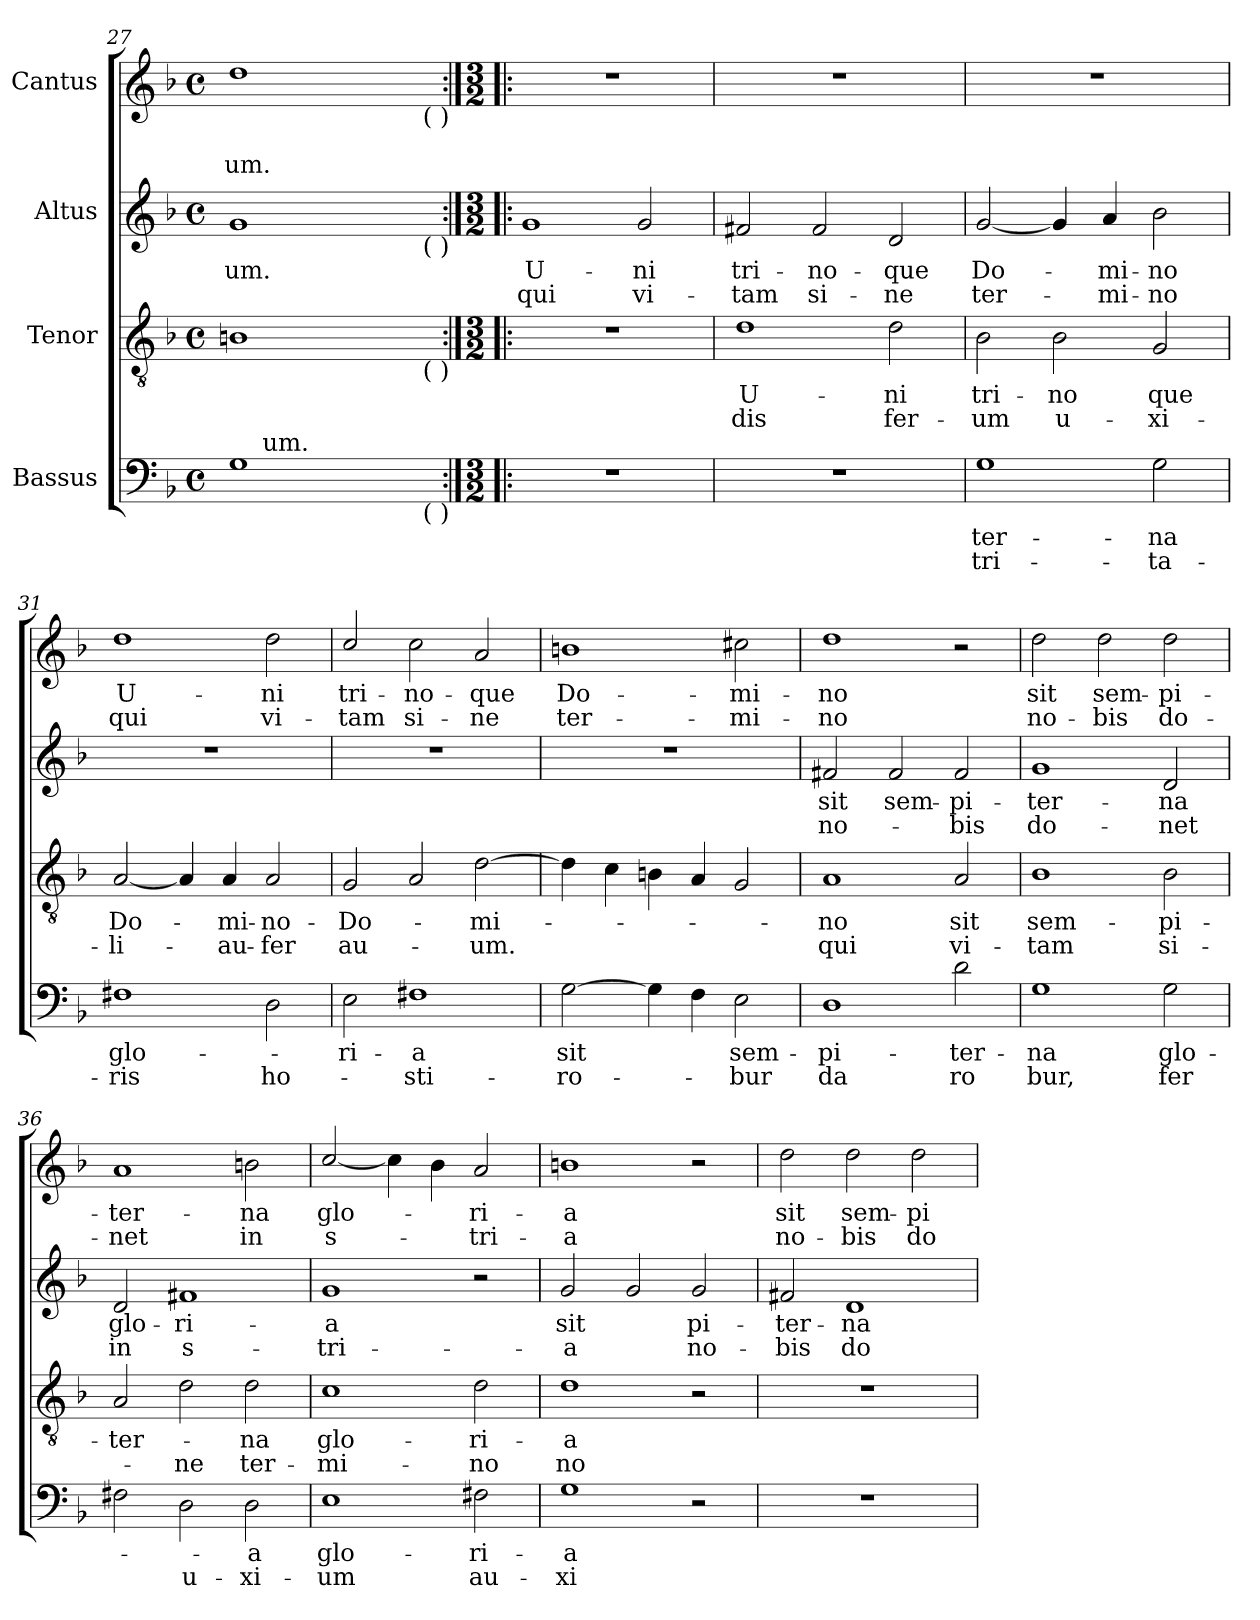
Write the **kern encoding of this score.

**kern	**text	**text	**kern	**text	**text	**kern	**text	**text	**kern	**text	**text
*part4	*part4	*part4	*part3	*part3	*part3	*part2	*part2	*part2	*part1	*part1	*part1
*staff4	*staff4	*staff4	*staff3	*staff3	*staff3	*staff2	*staff2	*staff2	*staff1	*staff1	*staff1
*I"Bassus	*	*	*I"Tenor	*	*	*I"Altus	*	*	*I"Cantus	*	*
*clefF4	*	*	*clefGv2	*	*	*clefG2	*	*	*clefG2	*	*
*k[b-]	*	*	*k[b-]	*	*	*k[b-]	*	*	*k[b-]	*	*
*F:	*	*	*F:	*	*	*F:	*	*	*F:	*	*
*M4/4	*	*	*M4/4	*	*	*M4/4	*	*	*M4/4	*	*
*met(c)	*	*	*met(c)	*	*	*met(c)	*	*	*met(c)	*	*
=27	=27	=27	=27	=27	=27	=27	=27	=27	=27	=27	=27
!	!	!	!	!	!	!	!LO:LY:b	!	!	!	!LO:LY:b
*^	*	*	*^	*	*	*^	*	*	*^	*	*
*	*^	*	*	*	*	*	*	*	*	*	*	*	*	*	*
1G	8ryy	2ryy	.	.	1Bn	2ryy	.	.	1g	2ryy	-um.	.	1dd	2ryy	.	-um.
!	!LO:TX:a:t=um.	!	!	!	!	!	!	!	!	!	!	!	!	!	!	!
.	2..ryy	.	.	.	.	.	.	.	.	.	.	.	.	.	.	.
.	.	4ryy	.	.	.	4ryy	.	.	.	4ryy	.	.	.	4ryy	.	.
.	.	8ryy	.	.	.	8ryy	.	.	.	8ryy	.	.	.	8ryy	.	.
.	.	32ryy	.	.	.	32ryy	.	.	.	32ryy	.	.	.	32ryy	.	.
!	!	!	!	!	!	!	!	!	!	!	!	!	!	!LO:TX:b:t=( )	!	!
!	!	!	!	!	!	!	!	!	!	!LO:TX:b:t=( )	!	!	!	!	!	!
!	!	!	!	!	!	!LO:TX:b:t=( )	!	!	!	!	!	!	!	!	!	!
!	!	!LO:TX:b:t=( )	!	!	!	!	!	!	!	!	!	!	!	!	!	!
.	.	16.ryy	.	.	.	16.ryy	.	.	.	16.ryy	.	.	.	16.ryy	.	.
*v	*v	*v	*	*	*	*	*	*	*v	*v	*	*	*v	*v	*	*
*	*	*	*v	*v	*	*	*	*	*	*	*	*
!!LO:PB:g=z
=28:|!|:	=28:|!|:	=28:|!|:	=28:|!|:	=28:|!|:	=28:|!|:	=28:|!|:	=28:|!|:	=28:|!|:	=28:|!|:	=28:|!|:	=28:|!|:
*M3/2	*	*	*M3/2	*	*	*M3/2	*	*	*M3/2	*	*
*^	*	*	*^	*	*	*^	*	*	*^	*	*
*	*^	*	*	*	*	*	*	*	*	*	*	*	*	*	*
!LO:N:vis=1	!	!	!	!	!LO:N:vis=1	!	!	!	!	!	!LO:LY:b:rj	!LO:LY:b:rj	!LO:N:vis=1	!	!	!
*v	*v	*v	*	*	*	*	*	*	*v	*v	*	*	*v	*v	*	*
*	*	*	*v	*v	*	*	*	*	*	*	*	*
1.r	.	.	1.r	.	.	1g	U-	qui	1.r	.	.
!	!	!	!	!	!	!	!LO:LY:b	!LO:LY:b	!	!	!
.	.	.	.	.	.	2g/	-ni	vi-	.	.	.
=29	=29	=29	=29	=29	=29	=29	=29	=29	=29	=29	=29
!LO:N:vis=1	!	!	!	!LO:LY:b	!LO:LY:b	!	!LO:LY:b	!LO:LY:b	!LO:N:vis=1	!	!
1.r	.	.	1d	-U-	-dis	2f#X/	tri-	-tam	1.r	.	.
!	!	!	!	!	!	!	!LO:LY:b	!LO:LY:b	!	!	!
.	.	.	.	.	.	2f#/	-no-	si-	.	.	.
!	!	!	!	!LO:LY:b	!LO:LY:b	!	!LO:LY:b	!LO:LY:b	!	!	!
.	.	.	2d\	-ni	fer-	2d/	-que	-ne	.	.	.
=30	=30	=30	=30	=30	=30	=30	=30	=30	=30	=30	=30
!	!LO:LY:b	!LO:LY:b	!	!LO:LY:b	!LO:LY:b	!	!LO:LY:b	!LO:LY:b	!LO:N:vis=1	!	!
1G	-ter-	-tri-	2B-\	tri-	-um	[<2g/	Do-	ter-	1.r	.	.
!	!	!	!	!LO:LY:b	!LO:LY:b	!	!	!	!	!	!
.	.	.	2B-\	-no	u-	4g/]	.	.	.	.	.
!	!	!	!	!	!	!	!LO:LY:b	!LO:LY:b	!	!	!
.	.	.	.	.	.	4a/	-mi-	-mi-	.	.	.
!	!LO:LY:b	!LO:LY:b	!	!LO:LY:b	!LO:LY:b	!	!LO:LY:b	!LO:LY:b	!	!	!
2G\	-na	-ta-	2G/	que	-xi-	2b-\	-no	-no	.	.	.
=31	=31	=31	=31	=31	=31	=31	=31	=31	=31	=31	=31
!	!LO:LY:b	!LO:LY:b	!	!LO:LY:b	!LO:LY:b	!LO:N:vis=1	!	!	!	!LO:LY:b	!LO:LY:b
1F#X	glo-	-ris	[<2A/	Do-	-li-	1.r	.	.	1dd	-U-	qui
.	.	.	4A/]	.	.	.	.	.	.	.	.
!	!	!	!	!LO:LY:b	!LO:LY:b	!	!	!	!	!	!
.	.	.	4A/	-mi-	-au-	.	.	.	.	.	.
!	!	!LO:LY:b	!	!LO:LY:b	!LO:LY:b	!	!	!	!	!LO:LY:b	!LO:LY:b
2D\	.	ho-	2A/	-no-	-fer	.	.	.	2dd\	-ni	vi-
=32	=32	=32	=32	=32	=32	=32	=32	=32	=32	=32	=32
!	!LO:LY:b	!	!	!LO:LY:b	!LO:LY:b	!LO:N:vis=1	!	!	!	!LO:LY:b	!LO:LY:b
2E\	-ri-	.	2G/	-Do-	au-	1.r	.	.	2cc/	tri-	-tam
!	!LO:LY:b	!LO:LY:b	!	!	!	!	!	!	!	!LO:LY:b	!LO:LY:b
1F#X	-a	-sti-	2A/	.	.	.	.	.	2cc\	-no-	si-
!	!	!	!	!LO:LY:b	!LO:LY:b	!	!	!	!	!LO:LY:b	!LO:LY:b
.	.	.	[<2d\	-mi-	-um.	.	.	.	2a/	-que	-ne
!!LO:LB:g=z
=33	=33	=33	=33	=33	=33	=33	=33	=33	=33	=33	=33
!	!LO:LY:b	!LO:LY:b	!	!	!	!LO:N:vis=1	!	!	!	!LO:LY:b	!LO:LY:b
[>2G\	sit	-ro-	4d\]	.	.	1.r	.	.	1bn	Do-	ter-
.	.	.	4c\	.	.	.	.	.	.	.	.
4G\]	.	.	4Bn\	.	.	.	.	.	.	.	.
4F\	.	.	4A/	.	.	.	.	.	.	.	.
!	!LO:LY:b	!LO:LY:b	!	!	!	!	!	!	!	!LO:LY:b	!LO:LY:b
2E\	sem-	-bur	2G/	.	.	.	.	.	2cc#X\	-mi-	-mi-
=34	=34	=34	=34	=34	=34	=34	=34	=34	=34	=34	=34
!	!LO:LY:b	!LO:LY:b	!	!LO:LY:b	!LO:LY:b	!	!LO:LY:b	!LO:LY:b	!	!LO:LY:b	!LO:LY:b
1D	-pi-	da	1A	-no	qui	2f#X/	sit	no-	1dd	-no	-no
!	!	!	!	!	!	!	!LO:LY:b	!	!	!	!
.	.	.	.	.	.	2f#/	sem-	.	.	.	.
!	!LO:LY:b	!LO:LY:b	!	!LO:LY:b	!LO:LY:b	!	!LO:LY:b	!LO:LY:b	!	!	!
2d\	-ter-	ro	2A/	sit	vi-	2f#/	-pi-	-bis	2r	.	.
=35	=35	=35	=35	=35	=35	=35	=35	=35	=35	=35	=35
!	!LO:LY:b	!LO:LY:b	!	!LO:LY:b	!LO:LY:b	!	!LO:LY:b	!LO:LY:b	!	!LO:LY:b	!LO:LY:b
1G	-na	bur,	1B-	sem-	-tam	1g	-ter-	do-	2dd\	sit	no-
!	!	!	!	!	!	!	!	!	!	!LO:LY:b	!LO:LY:b
.	.	.	.	.	.	.	.	.	2dd\	sem-	-bis
!	!LO:LY:b	!LO:LY:b	!	!LO:LY:b	!LO:LY:b	!	!LO:LY:b	!LO:LY:b	!	!LO:LY:b	!LO:LY:b
2G\	glo-	fer	2B-\	-pi-	si-	2d/	-na	-net	2dd\	-pi-	do-
=36	=36	=36	=36	=36	=36	=36	=36	=36	=36	=36	=36
!	!	!	!	!LO:LY:b	!	!	!LO:LY:b	!LO:LY:b	!	!LO:LY:b	!LO:LY:b
2F#X\	.	.	2A/	-ter-	.	2d/	glo-	in	1a	-ter-	-net
!	!	!LO:LY:b	!	!	!LO:LY:b	!	!LO:LY:b:rj	!LO:LY:b:rj	!	!	!
2D\	.	u-	2d\	.	-ne	1f#X	-ri-	s-	.	.	.
!	!LO:LY:b	!LO:LY:b	!	!LO:LY:b	!LO:LY:b	!	!	!	!	!LO:LY:b	!LO:LY:b
2D\	-a	-xi-	2d\	-na	ter-	.	.	.	2bn\	-na	in
=37	=37	=37	=37	=37	=37	=37	=37	=37	=37	=37	=37
!	!LO:LY:b	!LO:LY:b	!	!LO:LY:b	!LO:LY:b	!	!LO:LY:b:rj	!LO:LY:b:rj	!	!LO:LY:b	!LO:LY:b
1E	glo-	-um	1c	glo-	-mi-	1g	-a	-tri-	[>2cc/	glo-	s-
.	.	.	.	.	.	.	.	.	4cc\]	.	.
.	.	.	.	.	.	.	.	.	4b-\	.	.
!	!LO:LY:b	!LO:LY:b	!	!LO:LY:b	!LO:LY:b	!	!	!	!	!LO:LY:b	!LO:LY:b
2F#X\	-ri-	au-	2d\	-ri-	-no	2r	.	.	2a/	-ri-	-tri-
!!LO:LB:g=z
=38	=38	=38	=38	=38	=38	=38	=38	=38	=38	=38	=38
!	!LO:LY:b:rj	!LO:LY:b:rj	!	!LO:LY:b:rj	!LO:LY:b:rj	!	!LO:LY:b	!LO:LY:b	!	!LO:LY:b:rj	!LO:LY:b:rj
1G	-a	-xi-	1d	-a	no-	2g/	sit	-a	1bn	-a	-a
.	.	.	.	.	.	2g/	.	.	.	.	.
!	!	!	!	!	!	!	!LO:LY:b	!LO:LY:b	!	!	!
2r	.	.	2r	.	.	2g/	-pi-	no-	2r	.	.
=39	=39	=39	=39	=39	=39	=39	=39	=39	=39	=39	=39
!LO:N:vis=1	!	!	!LO:N:vis=1	!	!	!	!LO:LY:b	!LO:LY:b	!	!LO:LY:b	!LO:LY:b
1.r	.	.	1.r	.	.	2f#X/	-ter-	-bis	2dd\	sit	no-
!	!	!	!	!	!	!	!LO:LY:b	!LO:LY:b	!	!LO:LY:b	!LO:LY:b
.	.	.	.	.	.	1d	-na	do-	2dd\	sem-	-bis
!	!	!	!	!	!	!	!	!	!	!LO:LY:b	!LO:LY:b
.	.	.	.	.	.	.	.	.	2dd\	-pi-	do-
=	=	=	=	=	=	=	=	=	=	=	=
*-	*-	*-	*-	*-	*-	*-	*-	*-	*-	*-	*-
